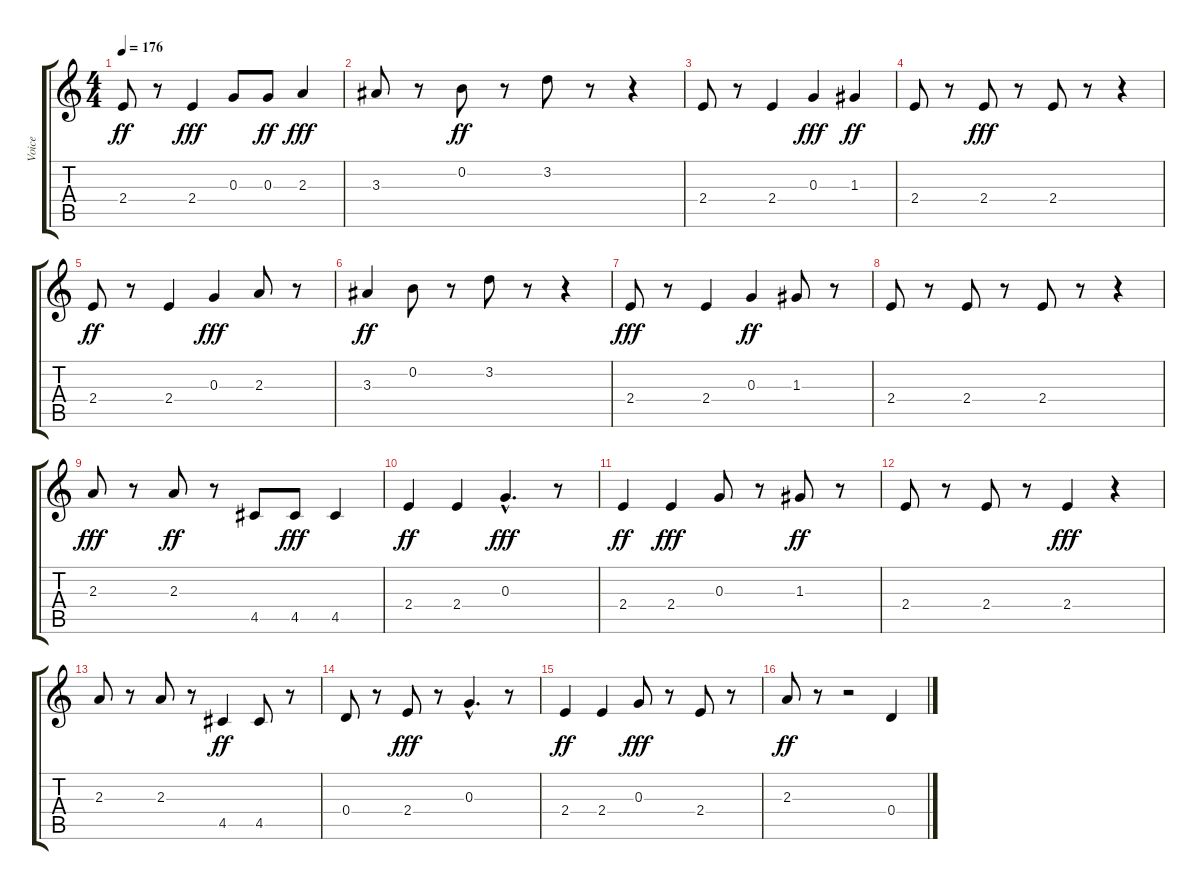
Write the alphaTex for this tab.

\track ("Voice" "Voice") {instrument fretlessbass}
\staff {score tabs}
\tuning (E4 B3 G3 D3 A2 E2) {hide}
\ts (4 4)
\tempo 176
\clef g2
\ks c
2.4.8{dy ff} r.8 2.4.4{dy fff} 0.3.8 0.3.8{dy ff} 2.3.4{dy fff} |
3.3.8 r.8 0.2.8{dy ff} r.8 3.2.8 r.8 r.4 |
2.4.8 r.8 2.4.4 0.3.4{dy fff} 1.3.4{dy ff} |
2.4.8 r.8 2.4.8{dy fff} r.8 2.4.8 r.8 r.4 |
2.4.8{dy ff} r.8 2.4.4 0.3.4{dy fff} 2.3.8 r.8 |
3.3.4{dy ff} 0.2.8 r.8 3.2.8 r.8 r.4 |
2.4.8{dy fff} r.8 2.4.4 0.3.4{dy ff} 1.3.8 r.8 |
2.4.8 r.8 2.4.8 r.8 2.4.8 r.8 r.4 |
2.3.8{dy fff} r.8 2.3.8{dy ff} r.8 4.5.8 4.5.8{dy fff} 4.5.4 |
2.4.4{dy ff} 2.4.4 0.3{hac}.4{d dy fff} r.8 |
2.4.4{dy ff} 2.4.4{dy fff} 0.3.8 r.8 1.3.8{dy ff} r.8 |
2.4.8 r.8 2.4.8 r.8 2.4.4{dy fff} r.4 |
2.3.8 r.8 2.3.8 r.8 4.5.4{dy ff} 4.5.8 r.8 |
0.4.8 r.8 2.4.8{dy fff} r.8 0.3{hac}.4{d} r.8 |
2.4.4{dy ff} 2.4.4 0.3.8{dy fff} r.8 2.4.8 r.8 |
2.3.8{dy ff} r.8 r.2 0.4.4
